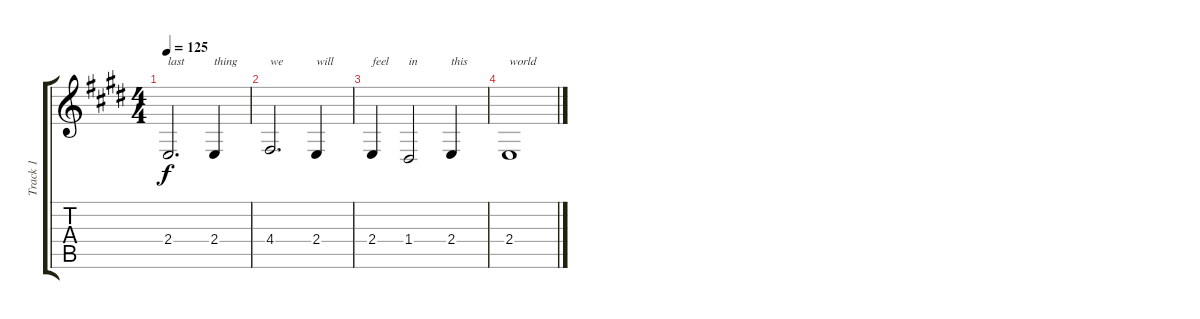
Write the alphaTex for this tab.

\track ("Track 1" "Track 1") {instrument violin}
\staff {score tabs}
\tuning (E4 B3 G3 D3 A2 E2) {hide}
\ts (4 4)
\tempo 125
\clef g2
\ks e
2.4.2{d txt "last" dy f} 2.4.4{txt "thing"} |
4.4.2{d txt "we"} 2.4.4{txt "will"} |
2.4.4{txt "feel"} 1.4.2{txt "in"} 2.4.4{txt "this"} |
2.4.1{txt "world"}
